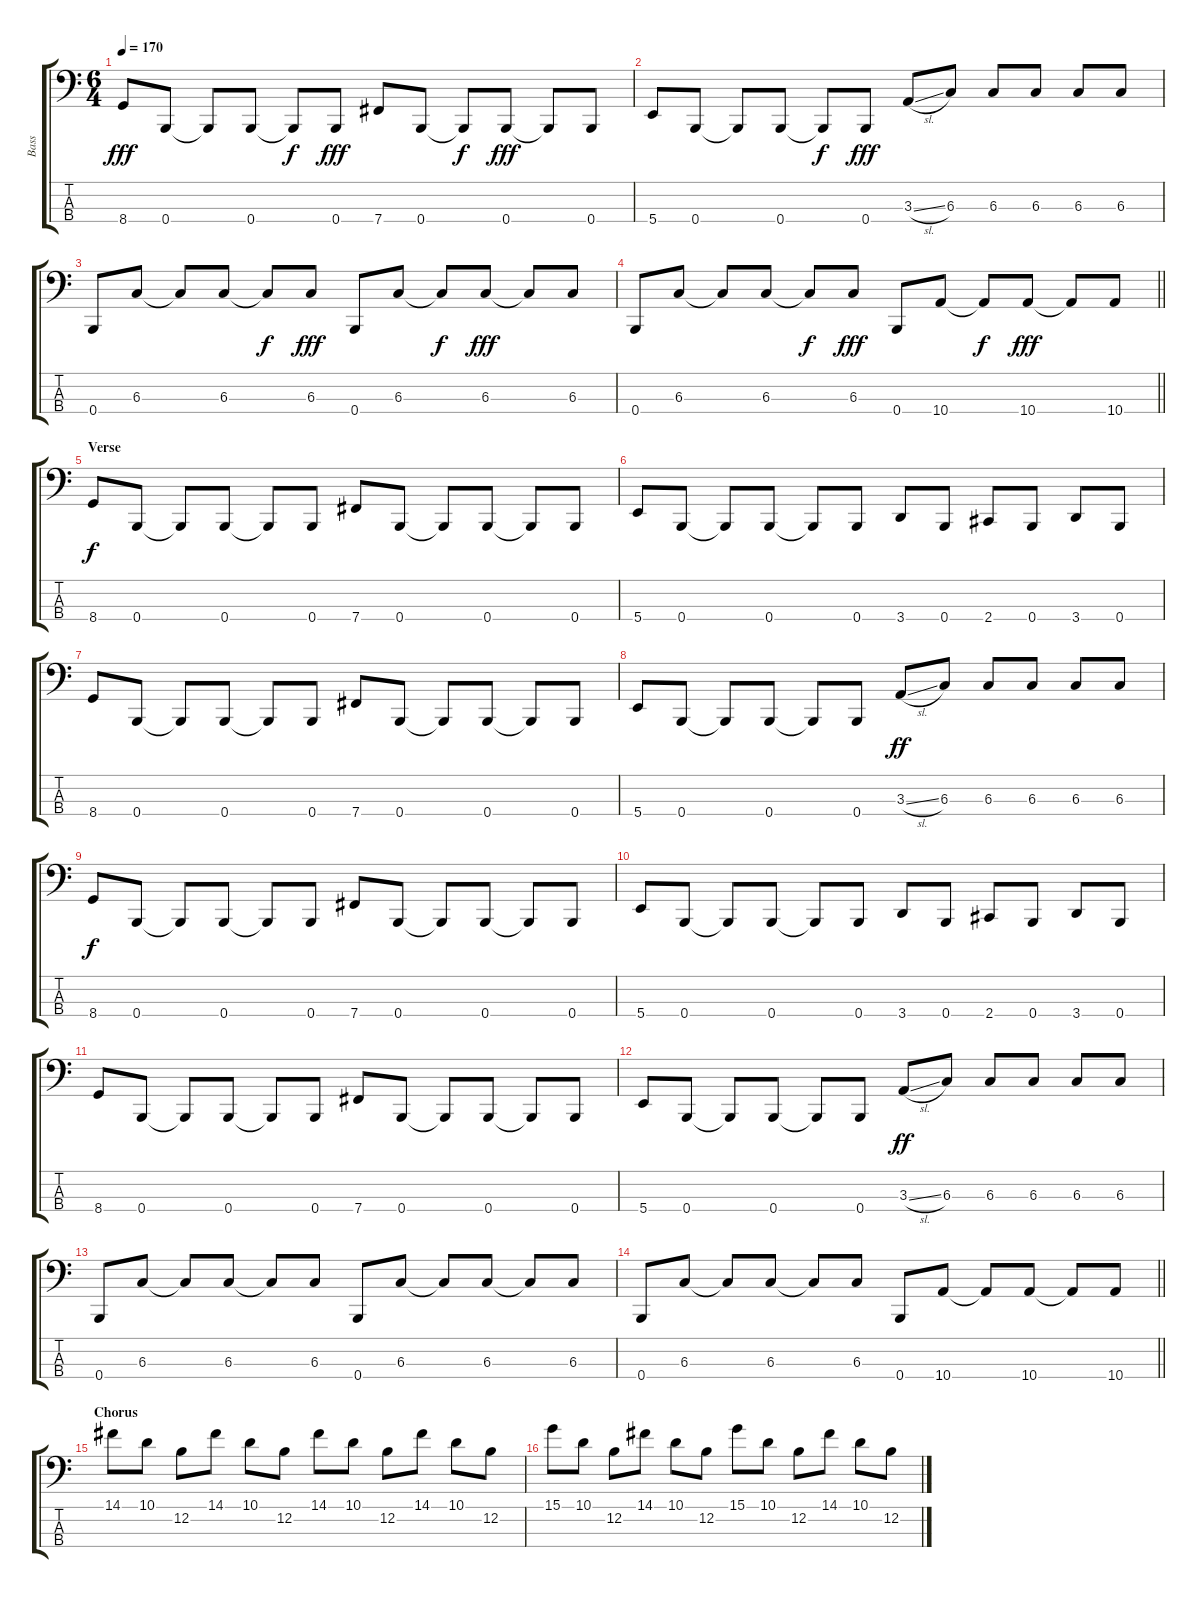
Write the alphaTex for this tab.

\track ("Bass" "Bass") {instrument electricbassfinger}
\staff {score tabs}
\tuning (E2 B1 Gb1 B0) {hide}
\ts (6 4)
\tempo 170
\clef f4
\ks c
8.4.8{dy fff} 0.4.8 0.4{t}.8 0.4.8 0.4{t}.8{dy f} 0.4.8{dy fff} 7.4.8 0.4.8 0.4{t}.8{dy f} 0.4.8{dy fff} 0.4{t}.8 0.4.8 |
5.4.8 0.4.8 0.4{t}.8 0.4.8 0.4{t}.8{dy f} 0.4.8{dy fff} 3.3{sl}.8 6.3.8 6.3.8 6.3.8 6.3.8 6.3.8 |
0.4.8 6.3.8 6.3{t}.8 6.3.8 6.3{t}.8{dy f} 6.3.8{dy fff} 0.4.8 6.3.8 6.3{t}.8{dy f} 6.3.8{dy fff} 6.3{t}.8 6.3.8 |
\barLineRight lightlight
0.4.8 6.3.8 6.3{t}.8 6.3.8 6.3{t}.8{dy f} 6.3.8{dy fff} 0.4.8 10.4.8 10.4{t}.8{dy f} 10.4.8{dy fff} 10.4{t}.8 10.4.8 |
\section ("" "Verse")
8.4.8{dy f} 0.4.8 0.4{t}.8 0.4.8 0.4{t}.8 0.4.8 7.4.8 0.4.8 0.4{t}.8 0.4.8 0.4{t}.8 0.4.8 |
5.4.8 0.4.8 0.4{t}.8 0.4.8 0.4{t}.8 0.4.8 3.4.8 0.4.8 2.4.8 0.4.8 3.4.8 0.4.8 |
8.4.8 0.4.8 0.4{t}.8 0.4.8 0.4{t}.8 0.4.8 7.4.8 0.4.8 0.4{t}.8 0.4.8 0.4{t}.8 0.4.8 |
5.4.8 0.4.8 0.4{t}.8 0.4.8 0.4{t}.8 0.4.8 3.3{sl}.8{dy ff} 6.3.8 6.3.8 6.3.8 6.3.8 6.3.8 |
8.4.8{dy f} 0.4.8 0.4{t}.8 0.4.8 0.4{t}.8 0.4.8 7.4.8 0.4.8 0.4{t}.8 0.4.8 0.4{t}.8 0.4.8 |
5.4.8 0.4.8 0.4{t}.8 0.4.8 0.4{t}.8 0.4.8 3.4.8 0.4.8 2.4.8 0.4.8 3.4.8 0.4.8 |
8.4.8 0.4.8 0.4{t}.8 0.4.8 0.4{t}.8 0.4.8 7.4.8 0.4.8 0.4{t}.8 0.4.8 0.4{t}.8 0.4.8 |
5.4.8 0.4.8 0.4{t}.8 0.4.8 0.4{t}.8 0.4.8 3.3{sl}.8{dy ff} 6.3.8 6.3.8 6.3.8 6.3.8 6.3.8 |
0.4.8 6.3.8 6.3{t}.8 6.3.8 6.3{t}.8 6.3.8 0.4.8 6.3.8 6.3{t}.8 6.3.8 6.3{t}.8 6.3.8 |
\barLineRight lightlight
0.4.8 6.3.8 6.3{t}.8 6.3.8 6.3{t}.8 6.3.8 0.4.8 10.4.8 10.4{t}.8 10.4.8 10.4{t}.8 10.4.8 |
\section ("" "Chorus")
14.1.8 10.1.8 12.2.8 14.1.8 10.1.8 12.2.8 14.1.8 10.1.8 12.2.8 14.1.8 10.1.8 12.2.8 |
15.1.8 10.1.8 12.2.8 14.1.8 10.1.8 12.2.8 15.1.8 10.1.8 12.2.8 14.1.8 10.1.8 12.2.8
